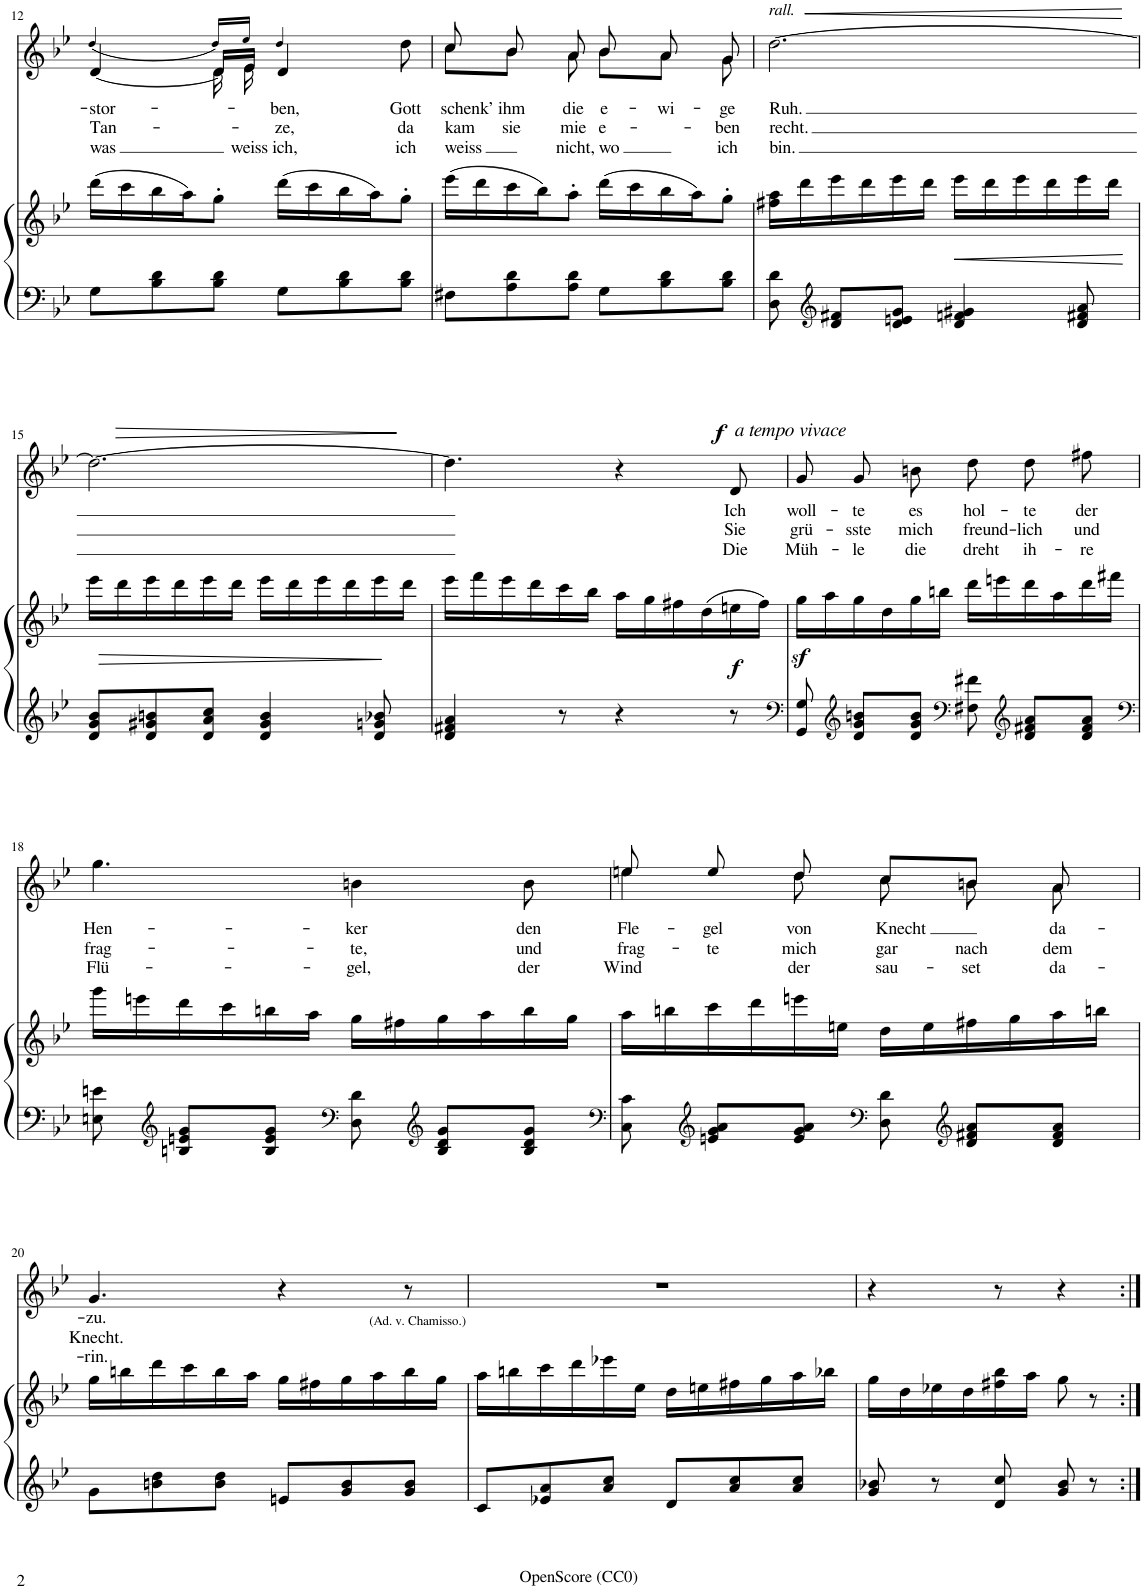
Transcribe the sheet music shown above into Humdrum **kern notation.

**kern	**kern	**dynam	**kern	**text	**text	**text	**dynam
*part2	*part2	*part2	*part1	*part1	*part1	*part1	*part1
*staff3	*staff2	*staff2/3	*staff1	*staff1	*staff1	*staff1	*staff1
*I"Pianoforte	*	*	*I"Singstimme Voice	*	*	*	*
*I'Pno	*	*	*	*	*	*	*
!!LO:PB:g=z
*clefF4	*clefG2	*	*clefG2	*	*	*	*
*k[b-e-]	*k[b-e-]	*	*k[b-e-]	*	*	*	*
*M6/8	*M6/8	*	*M6/8	*	*	*	*
=12	=12	=12	=12	=12	=12	=12	=12
!	!	!	!	!LO:LY:b	!LO:LY:b	!LO:LY:b	!
*	*	*	*^	*	*	*	*
*	*	*	*	*^	*	*	*	*
8G\L	(16ddd\LL	.	[<4d/	4ryy	(4dd!/	-stor-	Tan-	was	.
.	16ccc\	.	.	.	.	.	.	.	.
8B-\ 8d\	16bb-\	.	.	.	.	.	.	.	.
.	16aa\J)	.	.	.	.	.	.	.	.
8B-\ 8d\J	8gg'\J	.	16d/LL]	16d\	16dd!/LL)	.	.	.	.
!	!	!	!	!	!	!	!	!LO:LY:b	!
.	.	.	16e-/JJ	16e-\	16ee-!/JJ	.	.	weiss	.
!	!	!	!	!	!	!LO:LY:b	!LO:LY:b	!LO:LY:b	!
8G\L	(16ddd\LL	.	4d/	4.ryy	4dd!/	-ben,	-ze,	ich,	.
.	16ccc\	.	.	.	.	.	.	.	.
8B-\ 8d\	16bb-\	.	.	.	.	.	.	.	.
.	16aa\J)	.	.	.	.	.	.	.	.
!	!	!	!	!	!	!LO:LY:b	!LO:LY:b	!LO:LY:b	!
8B-\ 8d\J	8gg'\J	.	8dd\	.	8ryy	Gott	da	ich	.
=13	=13	=13	=13	=13	=13	=13	=13	=13	=13
!	!	!	!	!	!	!LO:LY:b	!LO:LY:b	!LO:LY:b	!
*	*	*	*	*v	*v	*	*	*	*
8F#X\L	(16eee-\LL	.	8cc/	8cc\L	schenk’	kam	weiss	.
.	16ddd\	.	.	.	.	.	.	.
!	!	!	!	!	!LO:LY:b	!LO:LY:b	!	!
8A\ 8d\	16ccc\	.	8b-/	8b-\J	ihm	sie	.	.
.	16bb-\J)	.	.	.	.	.	.	.
!	!	!	!	!	!LO:LY:b	!LO:LY:b	!LO:LY:b	!
8A\ 8d\J	8aa'\J	.	8a/	8a\	die	mie	nicht,	.
!	!	!	!	!	!LO:LY:b	!LO:LY:b	!LO:LY:b	!
8G\L	(16ddd\LL	.	8b-/	8b-\L	e-	e-	wo	.
.	16ccc\	.	.	.	.	.	.	.
!	!	!	!	!	!LO:LY:b	!	!	!
8B-\ 8d\	16bb-\	.	8a/	8a\J	-wi-	.	.	.
.	16aa\J)	.	.	.	.	.	.	.
!	!	!	!	!	!LO:LY:b	!LO:LY:b	!LO:LY:b	!
8B-\ 8d\J	8gg'\J	.	8g/	8g\	-ge	-ben	ich	.
=14	=14	=14	=14	=14	=14	=14	=14	=14
!	!	!	!LO:TX:a:i:t=rall.	!	!	!	!	!
!	!	!	!	!	!LO:LY:b	!LO:LY:b	!LO:LY:b	!LO:HP:b
*	*	*	*v	*v	*	*	*	*
8D\ 8d\	16ff#X\ 16aa\LL	.	[2.dd\	Ruh.	recht.	bin.	<
.	16ddd\	.	.	.	.	.	.
*clefG2	*	*	*	*	*	*	*
8d/ 8f#X/L	16eee-\	.	.	.	.	.	.
.	16ddd\	.	.	.	.	.	.
8d/ 8en/ 8g/J	16eee-\	.	.	.	.	.	.
.	16ddd\JJ	.	.	.	.	.	.
!	!	!LO:HP:b	!	!	!	!	!
4d/ 4fn/ 4g#X/	16eee-\LL	<	.	.	.	.	.
.	16ddd\	.	.	.	.	.	.
.	16eee-\	.	.	.	.	.	.
.	16ddd\	.	.	.	.	.	.
8d/ 8f#X/ 8a/	16eee-\	.	.	.	.	.	.
.	16ddd\JJ	.	.	.	.	.	.
.	.	[	.	.	.	.	[
!!LO:LB:g=z
=15	=15	=15	=15	=15	=15	=15	=15
!	!	!LO:HP:b	!	!	!	!	!LO:HP:b
8d/ 8g/ 8b-/L	16eee-\LL	>	2.dd\_	.	.	.	>
.	16ddd\	.	.	.	.	.	.
8d/ 8g#X/ 8bn/	16eee-\	.	.	.	.	.	.
.	16ddd\	.	.	.	.	.	.
8d/ 8a/ 8cc/J	16eee-\	.	.	.	.	.	.
.	16ddd\JJ	.	.	.	.	.	.
4d/ 4g#/ 4b/	16eee-\LL	.	.	.	.	.	.
.	16ddd\	.	.	.	.	.	.
.	16eee-\	.	.	.	.	.	.
.	16ddd\	.	.	.	.	.	.
8d/ 8gn/ 8b-X/	16eee-\	.	.	.	.	.	.
.	16ddd\JJ	.	.	.	.	.	.
.	.	]	.	.	.	.	]
=16	=16	=16	=16	=16	=16	=16	=16
4d/ 4f#X/ 4a/	16eee-\LL	.	4.dd\]	.	.	.	.
.	16fff\	.	.	.	.	.	.
.	16eee-\	.	.	.	.	.	.
.	16ddd\	.	.	.	.	.	.
8r	16ccc\	.	.	.	.	.	.
.	16bb-\JJ	.	.	.	.	.	.
4r	16aa\LL	.	4r	.	.	.	.
.	16gg\	.	.	.	.	.	.
.	16ff#X\	.	.	.	.	.	.
.	(16dd\	.	.	.	.	.	.
!	!	!	!LO:TX:a:i:t=a tempo vivace	!	!	!	!
!	!	!LO:DY:b	!	!LO:LY:b	!LO:LY:b	!LO:LY:b	!LO:DY:a
8r	16een\	f	8d/	Ich	Sie	Die	f
.	16ff#\JJ)	.	.	.	.	.	.
=17	=17	=17	=17	=17	=17	=17	=17
*clefF4	*	*	*	*	*	*	*
!	!	!	!	!LO:LY:b	!LO:LY:b	!LO:LY:b	!
8GG/ 8G/	16ggz<\LL	.	8g/	woll-	grü-	Müh-	.
.	16aa\	.	.	.	.	.	.
*clefG2	*	*	*	*	*	*	*
!	!	!	!	!LO:LY:b	!LO:LY:b	!LO:LY:b	!
8d/ 8g/ 8bn/L	16gg\	.	8g/	-te	-sste	-le	.
.	16dd\	.	.	.	.	.	.
!	!	!	!	!LO:LY:b	!LO:LY:b	!LO:LY:b	!
8d/ 8g/ 8b/J	16gg\	.	8bn\	es	mich	die	.
.	16bbn\JJ	.	.	.	.	.	.
*clefF4	*	*	*	*	*	*	*
!	!	!	!	!LO:LY:b	!LO:LY:b	!LO:LY:b	!
8F#X\ 8f#X\	16ddd\LL	.	8dd\	hol-	freund-	dreht	.
.	16eeen\	.	.	.	.	.	.
*clefG2	*	*	*	*	*	*	*
!	!	!	!	!LO:LY:b	!LO:LY:b	!LO:LY:b	!
8d/ 8f#X/ 8a/L	16ddd\	.	8dd\	-te	-lich	ih-	.
.	16aa\	.	.	.	.	.	.
!	!	!	!	!LO:LY:b	!LO:LY:b	!LO:LY:b	!
8d/ 8f#/ 8a/J	16ddd\	.	8ff#X\	der	und	-re	.
.	16fff#X\JJ	.	.	.	.	.	.
!!LO:LB:g=z
=18	=18	=18	=18	=18	=18	=18	=18
*clefF4	*	*	*	*	*	*	*
!	!	!	!	!LO:LY:b	!LO:LY:b	!LO:LY:b	!
8En\ 8en\	16ggg\LL	.	4.gg\	Hen-	frag-	Flü-	.
.	16eeen\	.	.	.	.	.	.
*clefG2	*	*	*	*	*	*	*
8Bn/ 8en/ 8g/L	16ddd\	.	.	.	.	.	.
.	16ccc\	.	.	.	.	.	.
8B/ 8e/ 8g/J	16bbn\	.	.	.	.	.	.
.	16aa\JJ	.	.	.	.	.	.
*clefF4	*	*	*	*	*	*	*
!	!	!	!	!LO:LY:b	!LO:LY:b	!LO:LY:b	!
8D\ 8d\	16gg\LL	.	4bn\	-ker	-te,	-gel,	.
.	16ff#X\	.	.	.	.	.	.
*clefG2	*	*	*	*	*	*	*
8B/ 8d/ 8g/L	16gg\	.	.	.	.	.	.
.	16aa\	.	.	.	.	.	.
!	!	!	!	!LO:LY:b	!LO:LY:b	!LO:LY:b	!
8B/ 8d/ 8g/J	16bb\	.	8b\	den	und	der	.
.	16gg\JJ	.	.	.	.	.	.
=19	=19	=19	=19	=19	=19	=19	=19
*clefF4	*	*	*	*	*	*	*
!	!	!	!	!LO:LY:b	!LO:LY:b	!LO:LY:b	!
*	*	*	*^	*	*	*	*
8C\ 8c\	16aa\LL	.	8een/	4ee\	Fle-	frag-	Wind	.
.	16bbn\	.	.	.	.	.	.	.
*clefG2	*	*	*	*	*	*	*	*
!	!	!	!	!	!LO:LY:b	!LO:LY:b	!	!
8en/ 8g/ 8a/L	16ccc\	.	8ee/	.	-gel	-te	.	.
.	16ddd\	.	.	.	.	.	.	.
!	!	!	!	!	!LO:LY:b	!LO:LY:b	!LO:LY:b	!
8e/ 8g/ 8a/J	16eeen\	.	8dd/	8dd\	von	mich	der	.
.	16een\JJ	.	.	.	.	.	.	.
*clefF4	*	*	*	*	*	*	*	*
!	!	!	!	!	!LO:LY:b	!LO:LY:b	!LO:LY:b	!
8D\ 8d\	16dd\LL	.	8cc/L	8cc\	Knecht	gar	sau-	.
.	16ee\	.	.	.	.	.	.	.
*clefG2	*	*	*	*	*	*	*	*
!	!	!	!	!	!	!LO:LY:b	!LO:LY:b	!
8d/ 8f#X/ 8a/L	16ff#X\	.	8bn/J	8b\	.	nach	-set	.
.	16gg\	.	.	.	.	.	.	.
!	!	!	!	!	!LO:LY:b	!LO:LY:b	!LO:LY:b	!
8d/ 8f#/ 8a/J	16aa\	.	8a/	8a\	da-	dem	da-	.
.	16bbn\JJ	.	.	.	.	.	.	.
*	*	*	*v	*v	*	*	*	*
!!LO:LB:g=z
=20	=20	=20	=20	=20	=20	=20	=20
!	!	!	!	!LO:LY:b	!LO:LY:b	!LO:LY:b	!
8g\L	16gg\LL	.	4.g/	-zu.	Knecht.	rin.	.
.	16bbn\	.	.	.	.	.	.
8bn\ 8dd\	16ddd\	.	.	.	.	.	.
.	16ccc\	.	.	.	.	.	.
8b\ 8dd\J	16bb\	.	.	.	.	.	.
.	16aa\JJ	.	.	.	.	.	.
8en/L	16gg\LL	.	4r	.	.	.	.
.	16ff#X\	.	.	.	.	.	.
8g/ 8b/	16gg\	.	.	.	.	.	.
.	16aa\	.	.	.	.	.	.
!	!	!	!LO:TX:b:t=(Ad. v. Chamisso.)	!	!	!	!
8g/ 8b/J	16bb\	.	8r	.	.	.	.
.	16gg\JJ	.	.	.	.	.	.
=21	=21	=21	=21	=21	=21	=21	=21
8c/L	16aa\LL	.	2.r	.	.	.	.
.	16bbn\	.	.	.	.	.	.
8e-X/ 8a/	16ccc\	.	.	.	.	.	.
.	16ddd\	.	.	.	.	.	.
8a/ 8cc/J	16eee-X\	.	.	.	.	.	.
.	16ee-\JJ	.	.	.	.	.	.
8d/L	16dd\LL	.	.	.	.	.	.
.	16een\	.	.	.	.	.	.
8a/ 8cc/	16ff#X\	.	.	.	.	.	.
.	16gg\	.	.	.	.	.	.
8a/ 8cc/J	16aa\	.	.	.	.	.	.
.	16bb-X\JJ	.	.	.	.	.	.
=22	=22	=22	=22	=22	=22	=22	=22
8g/ 8b-X/	16gg\LL	.	4r	.	.	.	.
.	16dd\	.	.	.	.	.	.
8r	16ee-X\	.	.	.	.	.	.
.	16dd\	.	.	.	.	.	.
8d/ 8cc/	16ff#X\ 16bb-\	.	8r	.	.	.	.
.	16aa\JJ	.	.	.	.	.	.
8g/ 8b-/	8gg;<\	.	4r	.	.	.	.
8r	8r	.	.	.	.	.	.
=:|!	=:|!	=:|!	=:|!	=:|!	=:|!	=:|!	=:|!
*-	*-	*-	*-	*-	*-	*-	*-
